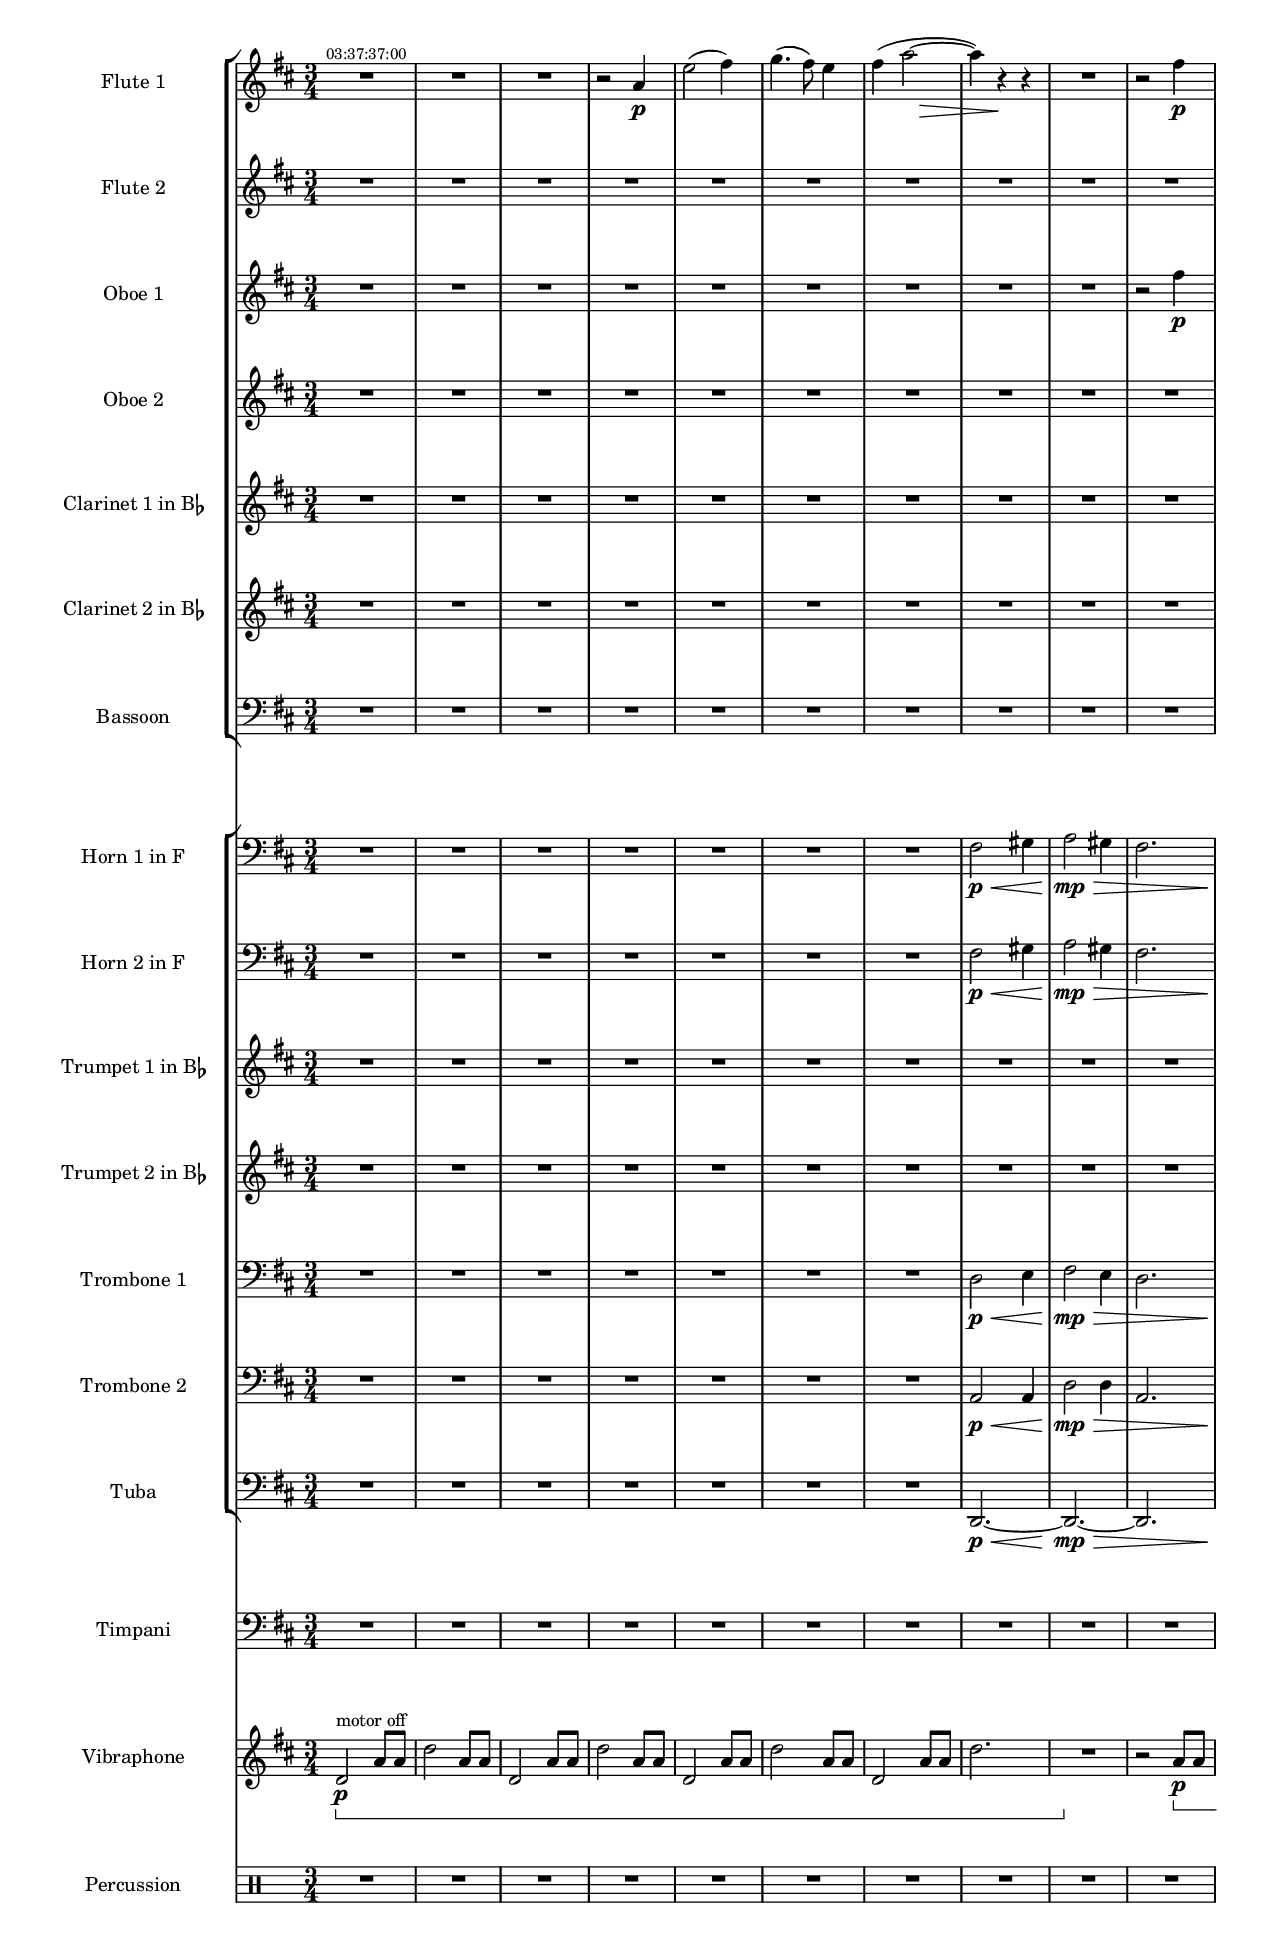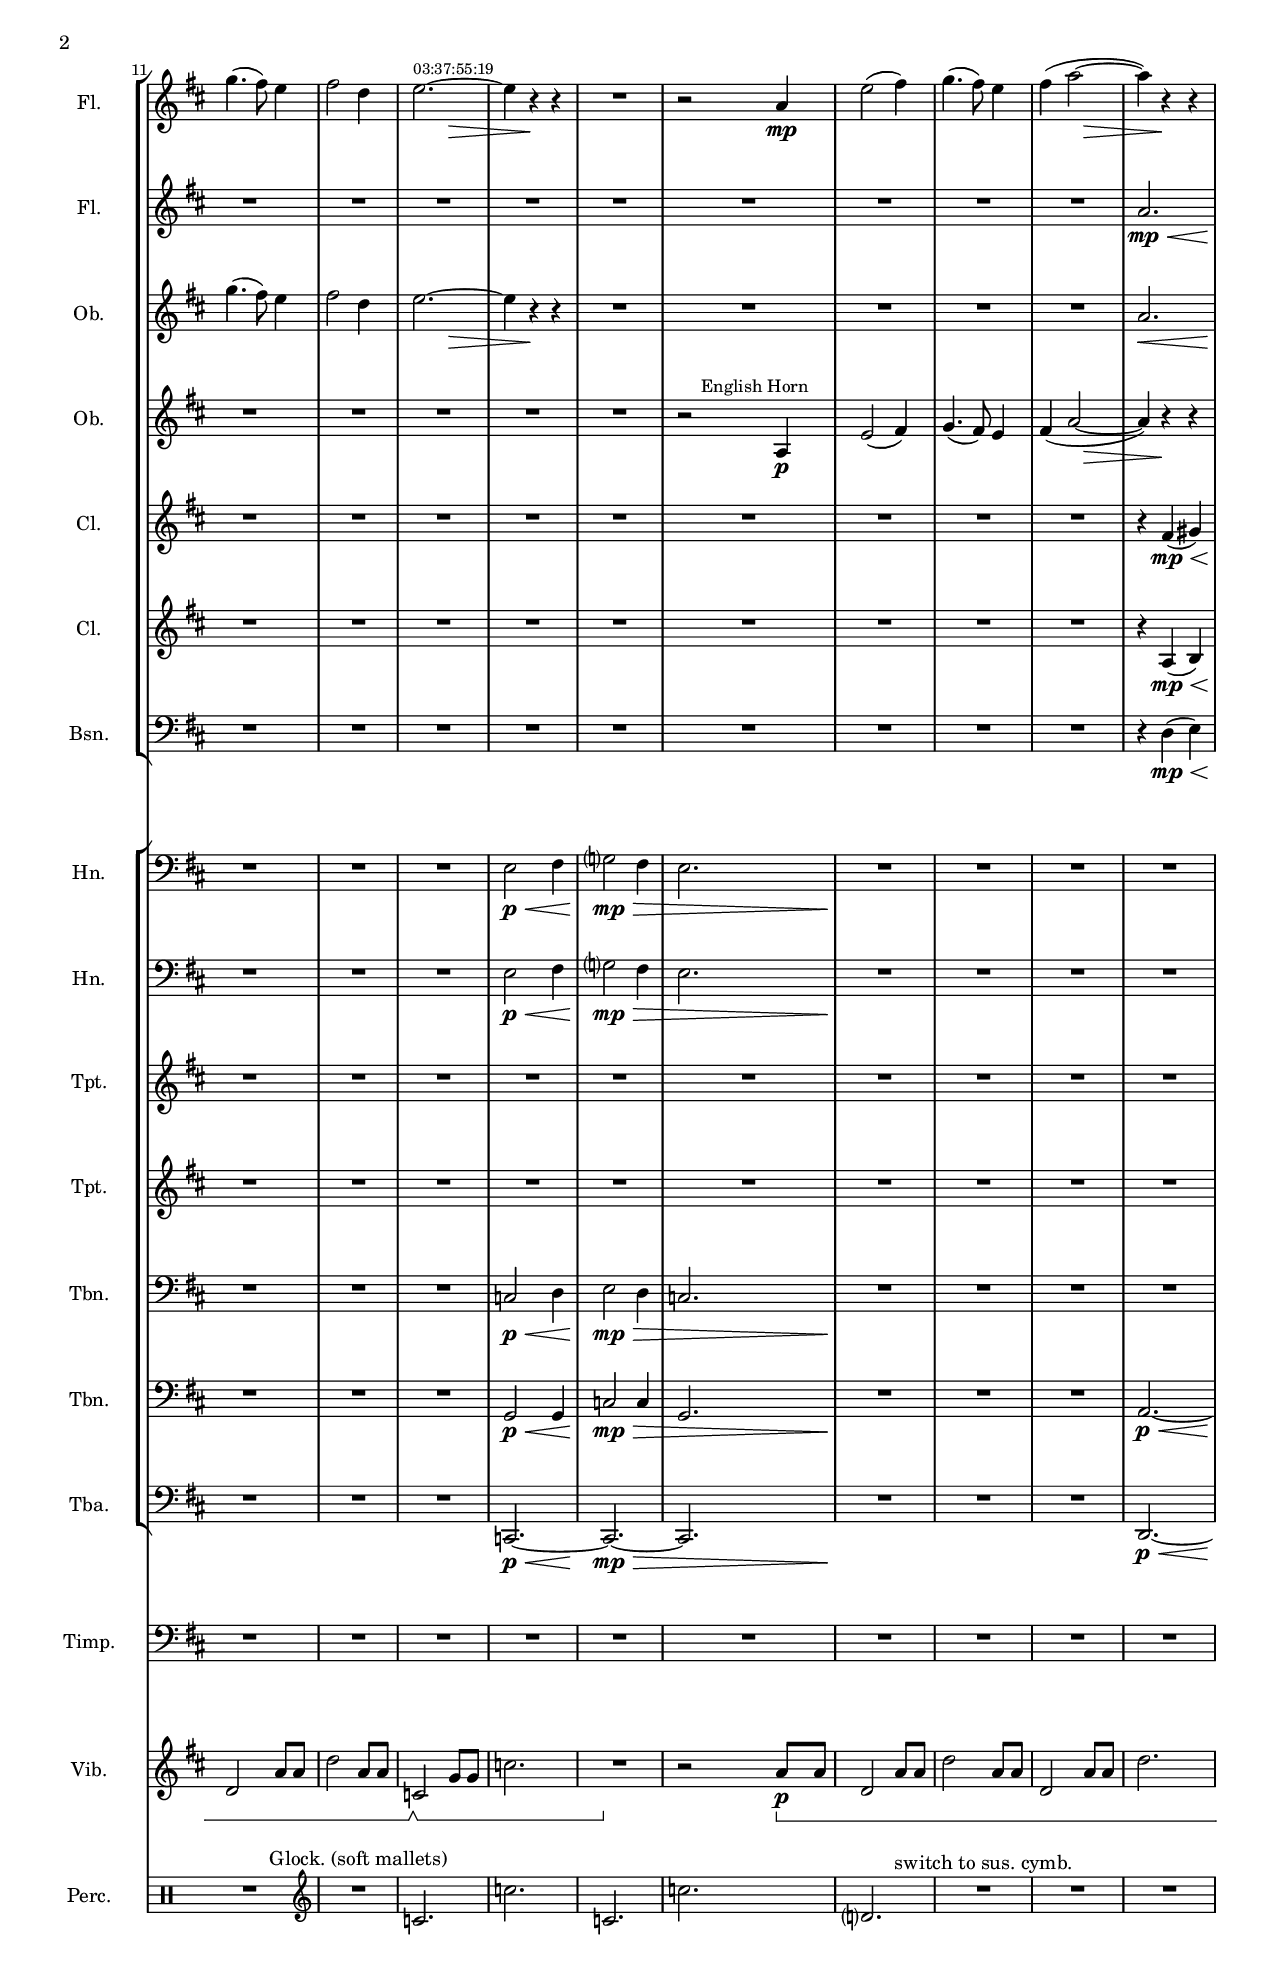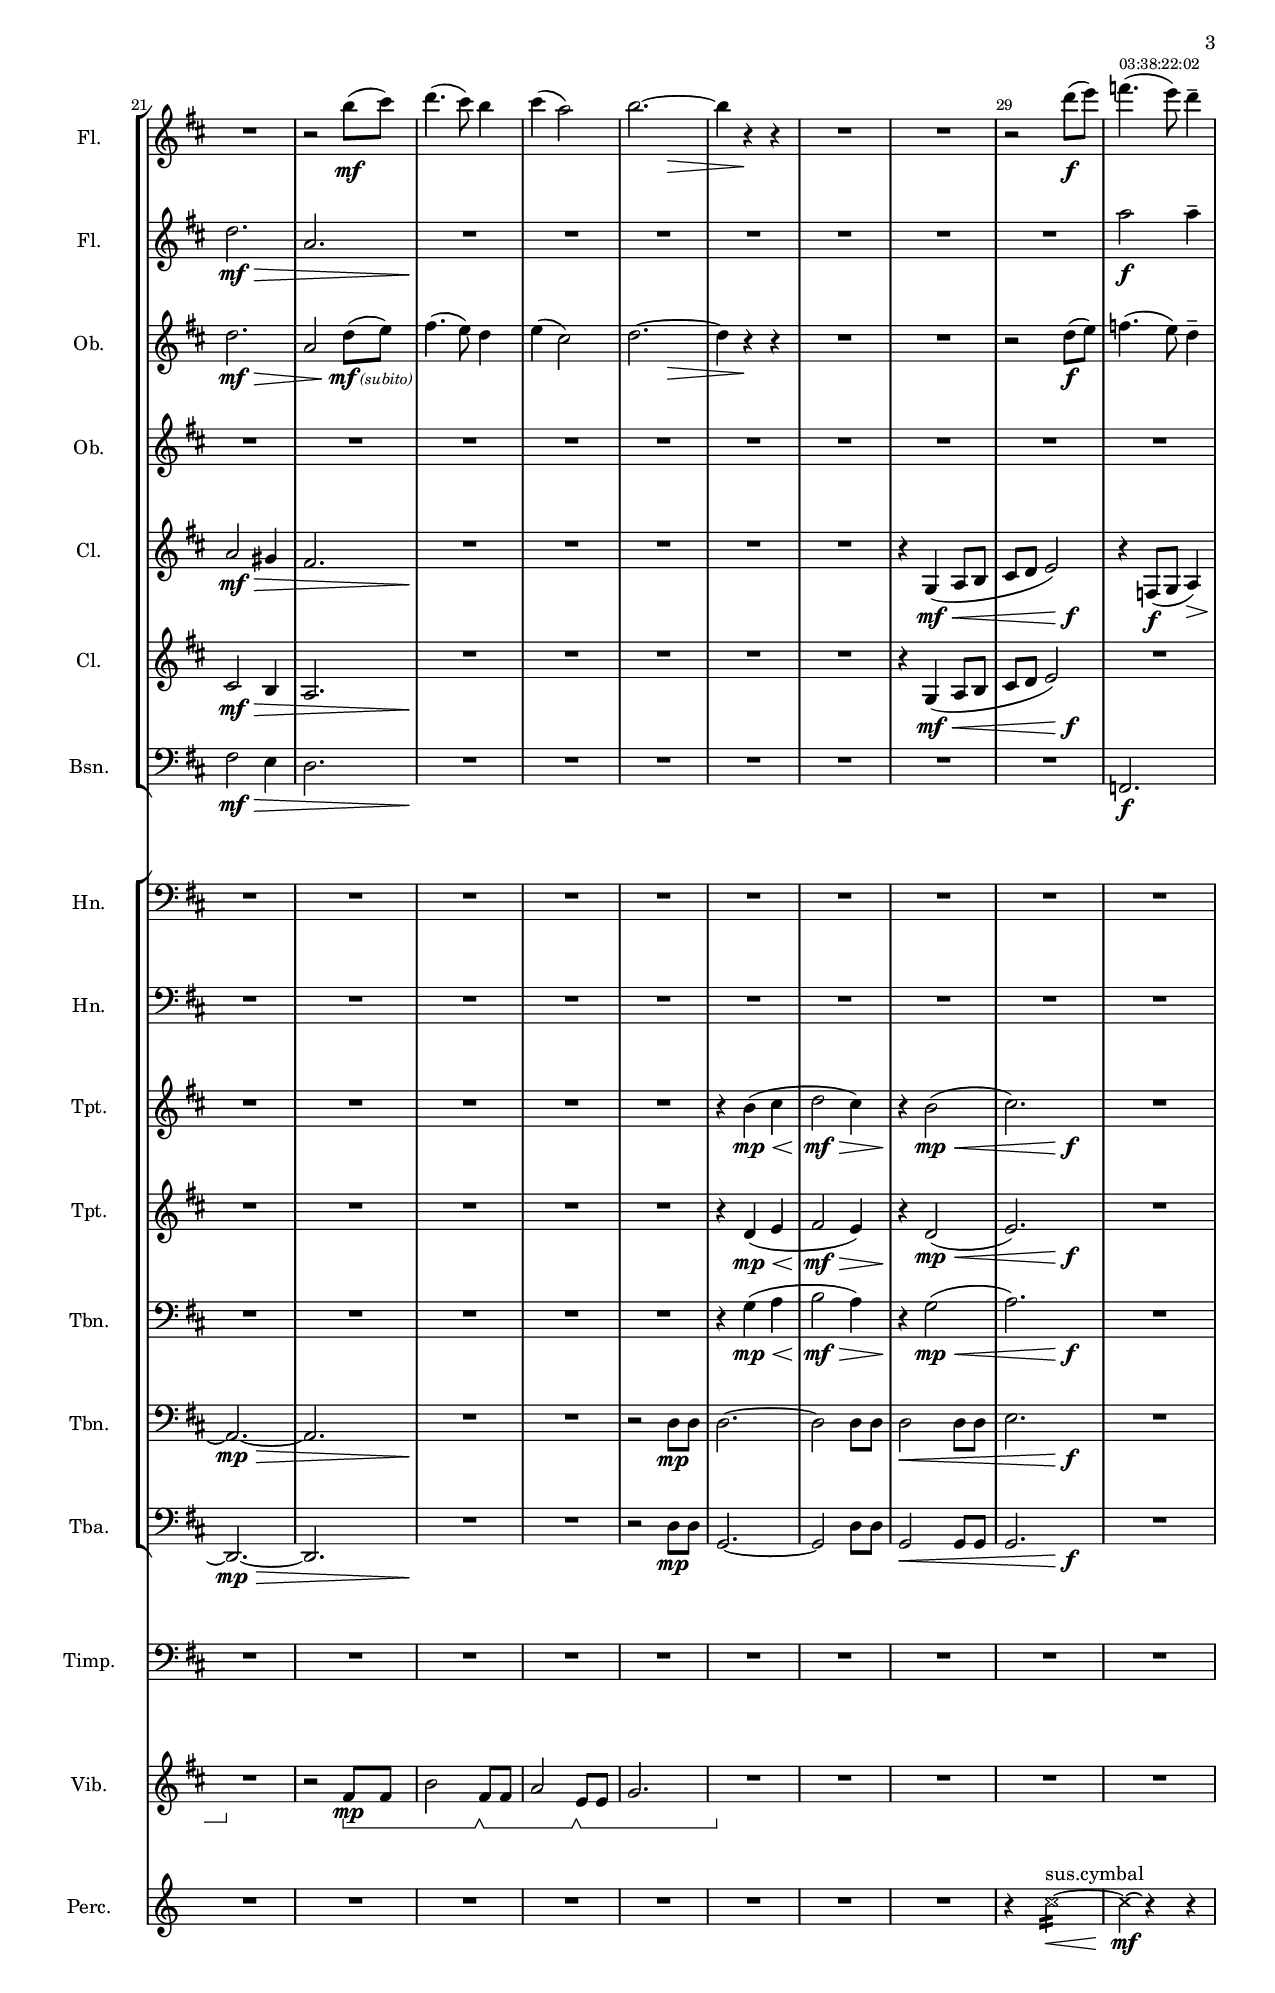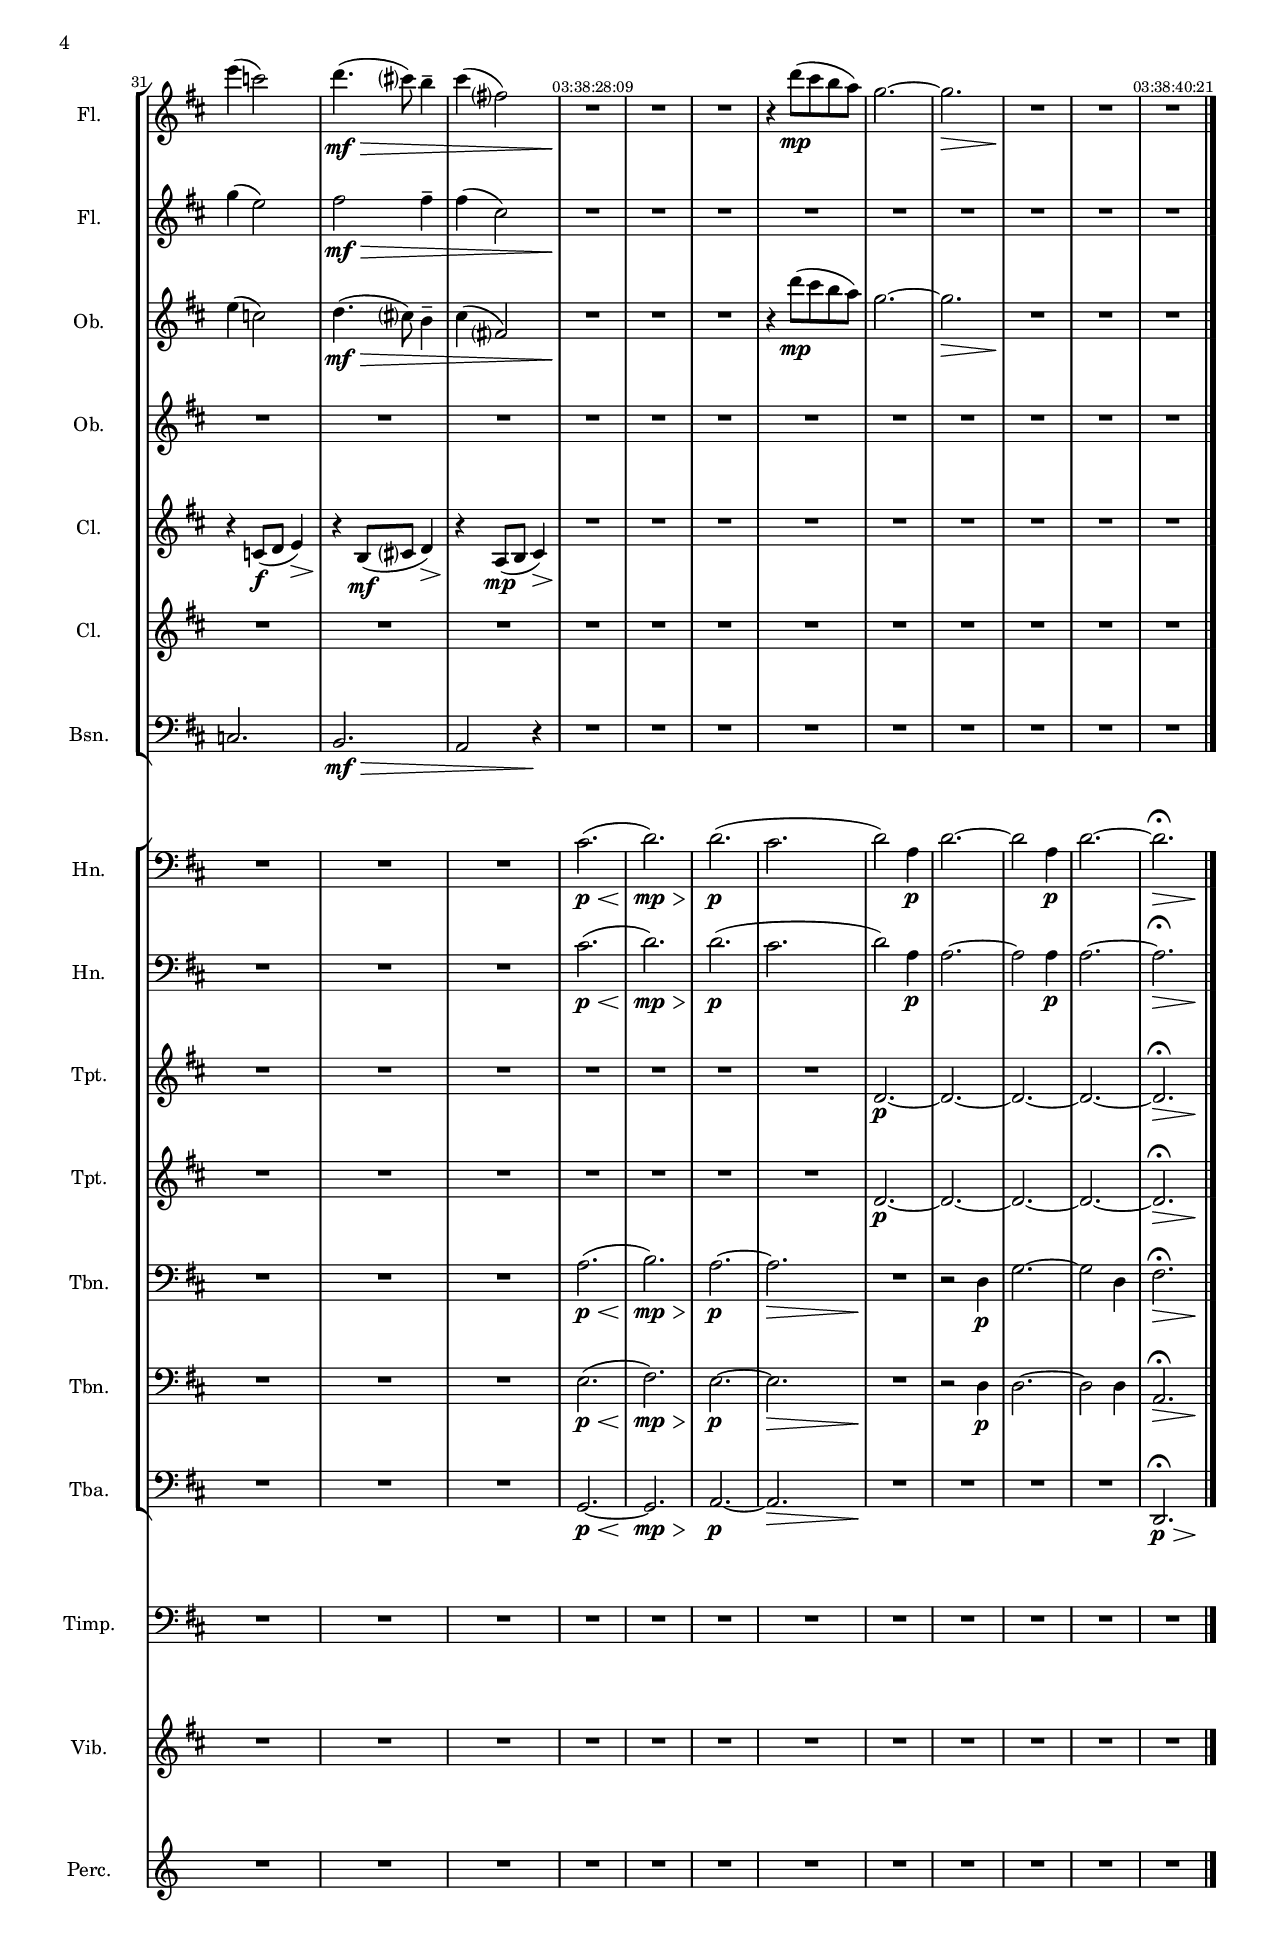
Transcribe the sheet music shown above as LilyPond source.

\version "2.16.0"
\include "english.ly"

#(set-global-staff-size 17)
\paper {
	#(set-paper-size "legal")
	indent = 3.0\cm  % space for instrumentName
	short-indent = 1.5\cm  % space for shortInstrumentName
}

\version "2.24.0"
\include "english.ly"

fluteOneNotes = \relative c'' {

	\time 3/4
	\key d \major
	\set tieWaitForNote = ##t
	\override Score.RehearsalMark.self-alignment-X = #LEFT

	\tag #'part { R2.*3 }
	\tag #'score { 
		R2.*3^\markup { \left-align \tiny "03:37:37:00" }
	}
	
	r2 a4\p |
	e'2( fs4) |
	g4.( fs8) e4 |
	fs( 
		<< a2~ {s4 s\> } >> |
	a4) r\! r | 
	
	\tag #'part { \break }
	
	R2.
	
	r2 fs4\p |
	g4.( fs8) e4 |
	fs2 d4 |
	\tag #'part { << e2.~ {s2 s4\> } >> | }
	\tag #'score {
		<< {e2.~^\markup { \left-align \tiny "03:37:55:19" }} {s2 s4\> } >> |		
	} 
	e4 r\! r |
	
	R2. 
	
	\tag #'part { \break }
	
	r2 a,4\mp |
	e'2( fs4) |
	g4.( fs8) e4 |
	fs(
		<< a2~ {s4 s\> } >> |
	a4) r\! r |
	
	R2.
	
	\tag #'part { \break }
	
	r2 b8\mf( cs) |
	d4.( cs8) b4 |
	cs( a2) |
	<< b2.~ {s2 s4\> } >> |
	b4 r\! r |
	
	R2.*2
	
	\tag #'part { \break }
	
	r2 d8\f( e) |
	\tag #'part { f4.( e8) d4-- | }
	\tag #'score {
		f4.(^\markup { \left-align \tiny "03:38:22:02" } e8) d4-- |		
	}
	e( c2) |
	d4.\mf\>( cs?8) b4-- | 
	cs( fs,?2) |
	
	\tag #'part { \break }
	
	\tag #'part { R2.*3\! }
	\tag #'score { R2.*3\!^\markup { \left-align \tiny "03:38:28:09" }}
	
	r4 d'8\mp( cs b a) |
	g2.~ |
	g2.\> |
	
	\tag #'part { R2.*3\! }
	\tag #'score { 
		R2.*2\! 
		R2.^\markup { \left-align \tiny "03:38:40:21" }
	}
	\bar "|."
		
}

\version "2.15.43"
\include "english.ly"

fluteTwoNotes = \relative c'' {

	\time 3/4
	\key d \major
	\set tieWaitForNote = ##t
	
	R2.*19
	
	a2.\mp\< |
	d2.\mf\!\> |
	a2. |
	
	R2.*7\!
	
	\tag #'part { \break }
	
	a'2\f a4-- |
	g(e2) |
	fs2\mf\> fs4--
	fs(cs2)
	
	R2.*9\!
	
	\bar "|."
		
}

\version "2.24.0"
\include "english.ly"

 #(ly:set-option 'relative-includes #t)
\version "2.24.0"
\include "english.ly"

% calculate x-alignment based on attribute text + dynamic text
% this has to be a markup-command to get stencil-extent based on (interpret-markup layout props ...)
#(define-markup-command (center-dyn layout props atr-text dyn)(markup? string?)
  "x-align on center of dynamic"
  (let* (
          (text (string-append " " atr-text))
          (atr-stencil (interpret-markup layout props (markup #:normal-text #:tiny #:italic text)))
          (dyn-stencil (interpret-markup layout props (markup #:dynamic dyn)))
          (atr-x-ext (ly:stencil-extent atr-stencil X))
          (dyn-x-ext (ly:stencil-extent dyn-stencil X))
          (atr-x (- (cdr atr-x-ext)(car atr-x-ext)))
          (dyn-x (- (cdr dyn-x-ext)(car dyn-x-ext)))
          (x-align
            (* (-
                 (/ (+ atr-x (/ dyn-x 2)) (+ atr-x dyn-x) )
                 0.5) -2)
          )
        )
        (interpret-markup layout props (markup #:halign x-align #:concat (#:dynamic dyn #:normal-text #:tiny #:italic text)))
))
% define a 'new' attributed dynamic script
#(define (make-atr-dynamic-script atr dyn)
        (let ((dynamic (make-dynamic-script (markup #:center-dyn atr dyn))))
             (ly:music-set-property! dynamic 'tweaks (acons 'X-offset 0 (ly:music-property dynamic 'tweaks)))
             dynamic))


% define some attributed dynamics
subp = #(make-atr-dynamic-script "(subito)" "mf")

oboeOneNotes = \relative c'' {

	\time 3/4
	\key d \major
	\set tieWaitForNote = ##t
	
	R2.*9
	r2 fs4\p |
	g4.( fs8) e4 |
	fs2 d4 |
	<< e2.~ {s2 s4\> } >> | 
	e4 r\! r |
	
	\tag #'part { \break }
	
	R2.*5
	a,2.\< |
	d2.\mf\> |
	a2 d8\subp( e) |

	\tag #'part { \break }
	
	fs4.( e8) d4 |
	e( cs2) |
	<< d2.~ {s2 s4\> } >> |
	d4 r\! r |
	
	R2.*2

	\tag #'part { \break }

	r2 d8\f( e) |
	f4.( e8) d4-- |
	e( c2) |
	d4.\mf\>( cs?8) b4-- | 
	cs( fs,?2) |
	
	\tag #'part { \break }

	R4*9\!
	r4 d''8\mp( cs b a) |
	g2.~ |
	g2.\> |

	R2.*3\!
		
	\bar "|."
		
}

\version "2.24.0"
\include "english.ly"

englishHornNotes = \relative c' {
	
	\tag #'part { \bar "||" \key d \major }
	
	\tag #'part { r2 a4\p^\markup { \halign #0.4 "English Horn"} | }
	\tag #'score { r2 a4\p^\markup { \smaller \halign #0.4 "English Horn"} | }
	
	\tag #'part { e'2( fs?4) | }
	\tag #'score { e2( fs4) | }
	
	\tag #'part { \break }
	
	\tag #'part { g?4.( fs8) e4 | }
	\tag #'score { g4.( fs8) e4 | }
	
	fs( 
		<< a2~ {s4 s\> } >> |
	a4) r\! r |
	
	R2.*22 
		
	\bar "|."	
	
}
oboeTwoNotes = \relative c' {

	\time 3/4
	\key d \major
	\set tieWaitForNote = ##t
	\textLengthOn	
	R2.*15 |

	\tag #'part { \transpose a e' \englishHornNotes }
	
	\tag #'score { \englishHornNotes }
		
}

\version "2.24.0"
\include "english.ly"

clarinetOneNotes = \relative c' {

	\time 3/4
	\key d \major
	\set tieWaitForNote = ##t

	R2.*19 |
	
	r4 fs\mp\<( gs) |
	a2\mf\>gs4 |
	fs2. |
	
	\tag #'part { \break }
	
	R2.*5\! |
	
	r4 g,\mf\<( a8 b |
	\tag #'part { cs? }
	\tag #'score { cs } 
	d << {e2)} {s4 s4\f} >> |
	
	r4 f,8\f( g a4)\>
	
	\tag #'part { \break }

	r4\! c8\f( d e4)\>
	r4\! b8\mf( cs? d4)\>
	r4\! a8\mp( b cs4)\>
	
	R2.*9\!
		
	\bar "|."
		
}

\version "2.24.0"
\include "english.ly"

clarinetTwoNotes = \relative c' {

	\time 3/4
	\key d \major
	\set tieWaitForNote = ##t

	R2.*19 |
	r4 a\mp\<( b) |
	\tag #'part { cs?2\mf\>b4 | }
	\tag #'score { cs2\mf\>b4 | }
	a2. |
	
	\tag #'part { \break }
	
	R2.*5\! |
	
	r4 g\mf\<( a8 b |
	\tag #'part { cs?8 d << {e2)} {s4 s4\f} >> | }
	\tag #'score { cs8 d << {e2)} {s4 s4\f} >> | }

	R2.*13
		
	\bar "|."
		
}

\version "2.24.0"
\include "english.ly"

bassoonNotes = \relative c {

	\time 3/4
	\key d \major
	\clef bass
	\set tieWaitForNote = ##t

	R2.*19 |
	
	r4 d\mp\<( e) |
	\tag #'part { fs?2\mf\>e4 | }
	\tag #'score { fs2\mf\>e4 | }
	d2. |
	
	R2.*7\! |
	
	\tag #'part { \break }
	
	f,2.\f |
	c' |
	b\mf\> |
	a2 r4\! |
	
	R2.*9
		
	\bar "|."
		
}


\version "2.24.0"
\include "english.ly"

hornOneNotes = \relative c {

	\time 3/4
	\key d \major
	\tag #'score { \clef bass }
	\set tieWaitForNote = ##t

	R2.*7 |
	
	\tag #'part { fs?2\p\< gs4 | }
	\tag #'score { fs2\p\< gs4 | } 
	a2\mp\> gs4 |
	fs2. |
	
	R2.*3\! |

	\tag #'part { \break }

	e2\p\< fs4 |
	g?2\mp\> fs4 | 
	e2. |
	
	R2.*17\! |
	
	cs'2.\p\<( |
	d2.\mp\>) |
	
	\tag #'part { \break }
	
	d2.\p( |
	cs2. |
	d2) a4\p |
	d2. ~ |
	d2 a4\p |
	d2. ~ |
	\tag #'score { \override Script.padding = #1 }
	<< {d2.\fermata } {s4\> s4 s4\!} >>
	
	\bar "|."
	\tag #'part {
		\override Score.RehearsalMark.direction = #DOWN
		\override Score.RehearsalMark.self-alignment-X = #RIGHT  
		\override Score.RehearsalMark.font-size = #0
		\mark "00:01:06:09"			
	}	
}

\version "2.24.0"
\include "english.ly"

hornTwoNotes = \relative c {

	\time 3/4
	\key d \major
	\tag #'score { \clef bass }
	\set tieWaitForNote = ##t

	R2.*7 |
	
	\tag #'part { fs?2\p\< gs4 | }
	\tag #'score { fs2\p\< gs4 | } 
	a2\mp\> gs4 |
	fs2. |
	
	R2.*3\! |

	\tag #'part { \break }

	e2\p\< fs4 |
	g?2\mp\> fs4 | 
	e2. |
	
	R2.*17\! |
	
	cs'2.\p\<( |
	d2.\mp\>) |
	
	\tag #'part { \break }
	
	d2.\p( |
	cs2. |
	d2) a4\p |
	a2. ~ |
	a2 a4\p |
	a2. ~ |
	\tag #'score { \override Script.padding = #1.5 }
	<< {a2.\fermata } {s4\> s4 s4\!} >>
	
	\bar "|."
	\tag #'part {
		\override Score.RehearsalMark.direction = #DOWN
		\override Score.RehearsalMark.self-alignment-X = #RIGHT  
		\override Score.RehearsalMark.font-size = #0
		\mark "00:01:06:09"			
	}	
}

\version "2.24.0"
\include "english.ly"

trumpetOneNotes = \relative c'' {

	\time 3/4
	\key d \major
	\set tieWaitForNote = ##t

	R2.*25 |
	
	\tag #'part { r4 b\mp\<( cs? | }
	\tag #'score { r4 b\mp\<( cs | }
	d2\mf\> cs4) |
	
	r4\! b2\mp\<( |
	<< {cs2.)} {s2 s4\f} >> |

	\tag #'part { \break }
	
	R2.*8
	
	d,2.~\p|
	d~|
	d~|
	d~|
	<< {d\fermata } {s4\> s4 s4\!} >>
	\bar "|."
	\tag #'part {
		\override Score.RehearsalMark.direction = #DOWN
		\override Score.RehearsalMark.self-alignment-X = #RIGHT  
		\override Score.RehearsalMark.font-size = #0
		\mark "00:01:06:09"			
	}		
	
}

\version "2.24.0"
\include "english.ly"

trumpetTwoNotes = \relative c' {

	\time 3/4
	\key d \major
	\set tieWaitForNote = ##t

	R2.*25 |
	
	r4 d\mp\<( e |
	\tag #'part { fs?2\mf\> e4) | }
	\tag #'score { fs2\mf\> e4) | }
	
	r4\! d2\mp\<( |
	<< {e2.)} {s2 s4\f} >> |

	\tag #'part { \break }
	
	R2.*8
	
	d2.~\p|
	d~|
	d~|
	d~|
	<< {d\fermata } {s4\> s4 s4\!} >>
	\bar "|."
	\tag #'part {
		\override Score.RehearsalMark.direction = #DOWN
		\override Score.RehearsalMark.self-alignment-X = #RIGHT  
		\override Score.RehearsalMark.font-size = #0
		\mark "00:01:06:09"			
	}		
	
}

\version "2.24.0"
\include "english.ly"

tromboneOneNotes = \relative c {

	\time 3/4
	\key d \major
	\clef bass
	\set tieWaitForNote = ##t

	R2.*7
	
	d2\p\< e4 |
	fs2\mp\> e4 |
	d2. |

	\tag #'part { \break }

	R2.*3\!
	
	c2\p\< d4 |
	e2\mp\> d4 |
	c2. |

	\tag #'part { \break }
	
	R2.*9\!
	
	r4 g'\mp\<( a |
	b2\mf\> a4) |
	
	r4\! g2\mp\<( |
	<< {a2.)} {s2 s4\f} >> |

	\tag #'part { \break }
	
	R2.*4
	
	a2.\p\<( | 
	b2.\mp\>) |
	a2.\p~
	a2.\>

	\tag #'part { \break }
	
	R2.\!
	
	r2 d,4\p |
	g2.~ |
	g2 d4 |
	<< {fs2.\fermata } {s4\> s4 s4\!} >>
	
	\bar "|."
	\tag #'part {
		\override Score.RehearsalMark.direction = #DOWN
		\override Score.RehearsalMark.self-alignment-X = #RIGHT  
		\override Score.RehearsalMark.font-size = #0
		\mark "00:01:06:09"			
	}	
		
}

\version "2.24.0"
\include "english.ly"

tromboneTwoNotes = \relative c {

	\time 3/4
	\key d \major
	\clef bass
	\set tieWaitForNote = ##t

	R2.*7
	
	a2\p\< a4 |
	d2\mp\> d4 |
	a2. |

	\tag #'part { \break }

	R2.*3\!
	
	g2\p\< g4 |
	c2\mp\> c4 |
	g2. |

	\tag #'part { \break }
	
	R2.*3\!
	
	a2.\p\<~ |
	a2.\mp\>~ |
	a2. |
	
	R2.*2\!

	\tag #'part { \break }
	
	r2 d8\mp d |
	d2.~ |
	d2 d8 d |
	d2\< d8 d |
	<< {e2.} {s2 s4\f} >> |

	\tag #'part { \break }
	
	R2.*4
	
	e2.\p\<( | 
	fs2.\mp\>) |
	e2.\p~
	e2.\>

	\tag #'part { \break }
	
	R2.\!
	
	r2 d4\p |
	d2.~ |
	d2 d4 |
	<< {a2.\fermata } {s4\> s4 s4\!} >>
	
	\bar "|."
	\tag #'part {
		\override Score.RehearsalMark.direction = #DOWN
		\override Score.RehearsalMark.self-alignment-X = #RIGHT  
		\override Score.RehearsalMark.font-size = #0
		\mark "00:01:06:09"			
	}	
		
}

\version "2.24.0"
\include "english.ly"

tubaNotes = \relative c, {

	\time 3/4
	\key d \major
	\clef bass
	\set tieWaitForNote = ##t

	R2.*7
	
	d2.\p\<~ |
	d2.\mp\>~ |
	d2. |

	\tag #'part { \break }

	R2.*3\!
	
	c2.\p\<~ |
	c2.\mp\>~ |
	c2. |

	\tag #'part { \break }
	
	R2.*3\!
	
	d2.\p\<~ |
	d2.\mp\>~ |
	d2. |

	\tag #'part { \break }
	
	R2.*2\!
	
	r2 d'8\mp d |
	g,2.~ |
	g2 d'8 d |
	g,2\< g8 g |
	<< {g2.} {s2 s4\f} >> |

	\tag #'part { \break }
	
	R2.*4
	
	g2.\p\<~ | 
	g2.\mp\> |
	a2.\p~
	a2.\>
	
	R2.*4\!

	<< {d,2.\p\fermata } {s4\> s4 s4\!} >>
	
	\bar "|."
	\tag #'part {
		\override Score.RehearsalMark.direction = #DOWN
		\override Score.RehearsalMark.self-alignment-X = #RIGHT  
		\override Score.RehearsalMark.font-size = #0
		\mark "00:01:06:09"			
	}	
		
}


\version "2.24.0"
\include "english.ly"

timpaniNotes = \relative c, {

	\time 3/4
	\key d \major
	\clef bass
	\set tieWaitForNote = ##t

	R2.*42
	
	\bar "|."
		
}

\version "2.24.0"
\include "english.ly"

vibraphoneNotes = \relative c'' {

	\time 3/4
	\key d \major
	\set tieWaitForNote = ##t
	\set Staff.pedalSustainStyle = #'bracket


	d,2\p\sustainOn^\markup{\smaller "motor off"} a'8 a |
	d2 a8 a |
	d,2 a'8 a |
	d2 a8 a |
	d,2 a'8 a |
	
	\tag #'part { \break }
	
	d2 a8 a |
	d,2 a'8 a |
	d2. |
	
	R2.\sustainOff
	
	r2 a8\p\sustainOn a |
	d,2 a'8 a |
	
	\tag #'part { \break }
	
	d2 a8 a |
	c,2\sustainOff\sustainOn g'8 g |
	c2. |
	
	R2.\sustainOff
	
	r2 a8\p\sustainOn a |
	d,2 a'8 a |
	
	\tag #'part { \break }

	d2 a8 a |
	d,2 a'8 a |
	d2. |
	
	R2.\sustainOff
	
	r2 fs,8\mp\sustainOn fs |
	
	\tag #'part { \break }

	b2 fs8\sustainOff\sustainOn fs |
	a2 e8\sustainOff\sustainOn e |
	g2.
	
	R2.*17\sustainOff
	
	\bar "|."
		
}

\version "2.16.0"
\include "english.ly"

\layout { ragged-right = ##f }

% http://lsr.dsi.unimi.it/LSR/Item?id=431
num =
#(define-music-function (parser location musique) (ly:music?)
#{ \override Score.BarNumber #'break-visibility = ##(#f #t #t)
  $musique \revert Score.BarNumber #'break-visibility #})
  
percussionNotes = \relative c' {

	\time 3/4
	\clef percussion
	\set tieWaitForNote = ##t

	R2.*11 |
	
	\clef treble
	
	R2.^"Glock. (soft mallets)"
	
	c!2.
	c'!2.
	c,!2.
	c'!2.

	\tag #'part { \break }

	d,?2.
	
	R2.*11^"switch to sus. cymb."

	\new DrumVoice {
		\drummode {
			\num
			r4 ss2:16\<~^"sus.cymbal" |
			ss4\mf\laissezVibrer r r
		}		
	}


	R2.*12
		
	\bar "|."
		
}



<<
	\new StaffGroup = "StaffGroup_woodwinds" <<
		\new Staff = "Staff_flute1" {
			\set Staff.instrumentName = #"Flute 1"
			\set Staff.shortInstrumentName = #"Fl."
			% midiInstrument may be set here as well
			\removeWithTag #'part \fluteOneNotes		
		}
		\new Staff = "Staff_flute2" {
			\set Staff.instrumentName = #"Flute 2"
			\set Staff.shortInstrumentName = #"Fl."
			% midiInstrument may be set here as well
			\removeWithTag #'part \fluteTwoNotes
		}
		\new Staff = "Staff_oboe1" {
			\set Staff.instrumentName = #"Oboe 1"
			\set Staff.shortInstrumentName = #"Ob."
			% midiInstrument may be set here as well
			\removeWithTag #'part \oboeOneNotes
		}
		\new Staff = "Staff_oboe2" {
			\set Staff.instrumentName = #"Oboe 2"
			\set Staff.shortInstrumentName = #"Ob."
			% midiInstrument may be set here as well
			\keepWithTag #'score \oboeTwoNotes
		}
		\new Staff = "Staff_clarinet1" {
			\set Staff.instrumentName = 
			\markup { \concat { "Clarinet 1 in B" \flat }}
			\set Staff.shortInstrumentName = #"Cl."
			% midiInstrument may be set here as well
			\keepWithTag #'score \clarinetOneNotes
		}
		\new Staff = "Staff_clarinet2" {
			\set Staff.instrumentName = 
			\markup { \concat { "Clarinet 2 in B" \flat }}
			\set Staff.shortInstrumentName = #"Cl."
			% midiInstrument may be set here as well
			\keepWithTag #'score \clarinetTwoNotes
		}
		\new Staff = "Staff_bassoon" {
			\set Staff.instrumentName = #"Bassoon"
			\set Staff.shortInstrumentName = #"Bsn."
			% midiInstrument may be set here as well
			\keepWithTag #'score \bassoonNotes 
		}
	>>
	\new StaffGroup = "StaffGroup_brass" <<
		\new Staff = "Staff_horn1" {
			\set Staff.instrumentName = "Horn 1 in F"
			\set Staff.shortInstrumentName = "Hn."
			\keepWithTag #'score \hornOneNotes
		}
		\new Staff = "Staff_horn2" {
			\set Staff.instrumentName = "Horn 2 in F"
			\set Staff.shortInstrumentName = "Hn."
			\keepWithTag #'score \hornTwoNotes
		}
		\new Staff = "Staff_trumpet1" {
			\set Staff.instrumentName = 
			\markup { \concat { "Trumpet 1 in B" \flat }}
			\set Staff.shortInstrumentName = #"Tpt."
			\keepWithTag #'score \trumpetOneNotes
		}
		\new Staff = "Staff_trumpet2" {
			\set Staff.instrumentName = 
			\markup { \concat { "Trumpet 2 in B" \flat }}
			\set Staff.shortInstrumentName = #"Tpt."
			\keepWithTag #'score \trumpetTwoNotes
		}
		\new Staff = "Staff_trombone1" {
			\set Staff.instrumentName = "Trombone 1"
			\set Staff.shortInstrumentName = #"Tbn."
			\removeWithTag #'part \tromboneOneNotes
		}
		\new Staff = "Staff_trombone2" {
			\set Staff.instrumentName = "Trombone 2"
			\set Staff.shortInstrumentName = #"Tbn."
			\removeWithTag #'part \tromboneTwoNotes
		}
		\new Staff = "Staff_tuba" {
			\set Staff.instrumentName = "Tuba"
			\set Staff.shortInstrumentName = #"Tba."
			\removeWithTag #'part \tubaNotes
		}
	>>
	\new Staff = "Staff_timpani" {
		\set Staff.instrumentName = "Timpani"
		\set Staff.shortInstrumentName = "Timp."
		\timpaniNotes
	}
	\new Staff = "Staff_vibraphone" {
		\set Staff.instrumentName = "Vibraphone"
		\set Staff.shortInstrumentName = "Vib."
		\removeWithTag #'part \vibraphoneNotes
	}
	\new Staff = "Staff_percussion" \with { \accepts "DrumVoice" } {
		\set Staff.instrumentName = "Percussion"
		\set Staff.shortInstrumentName = "Perc."
		\removeWithTag #'part \percussionNotes
	}
>>
